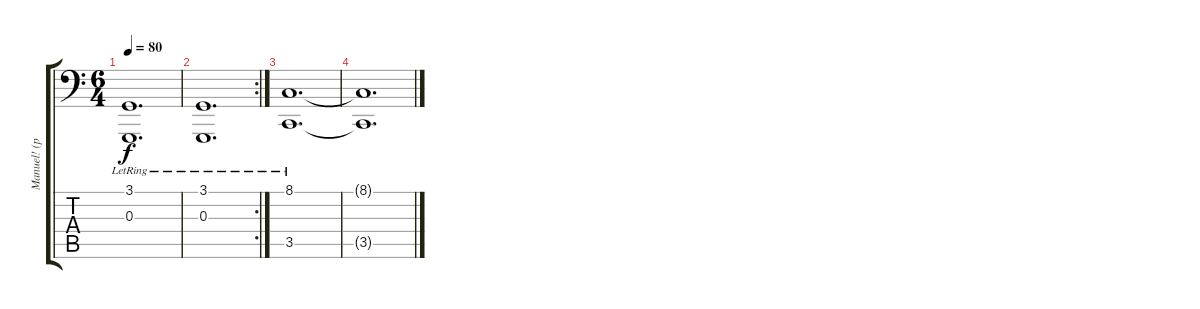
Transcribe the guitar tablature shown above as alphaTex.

\track ("Manuel! (pero lo haces en guitarra no má" "Manuel! (p") {instrument acousticgrandpiano}
\staff {score tabs}
\tuning (E2 B1 G1 D2 A1 E1) {hide}
\ts (6 4)
\tempo 80
\clef f4
\ks c
(3.1{lr} 0.3{lr}).1{d dy f} |
\rc 2
(3.1{lr} 0.3{lr}).1{d} |
(8.1{lr} 3.5{lr}).1{d} |
(8.1{t} 3.5{t}).1{d}
